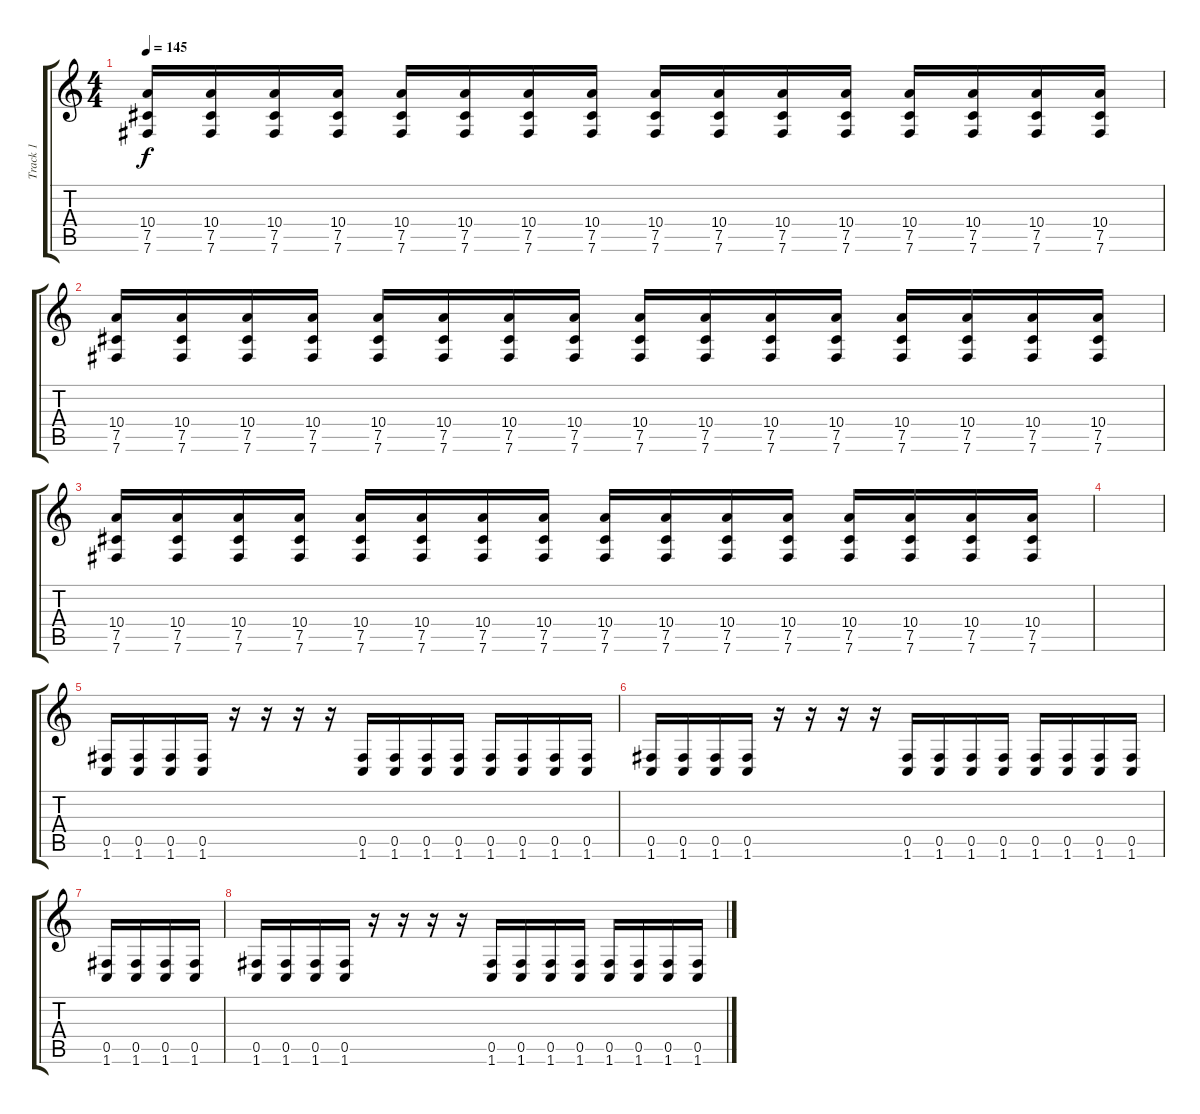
\track ("Track 1" "Track 1") {instrument distortionguitar}
\staff {score tabs}
\tuning (Db4 Ab3 E3 B2 Gb2 B1) {hide}
\ts (4 4)
\tempo 145
\clef g2
\ks c
(10.4 7.5 7.6).16{dy f} (10.4 7.5 7.6).16 (10.4 7.5 7.6).16 (10.4 7.5 7.6).16 (10.4 7.5 7.6).16 (10.4 7.5 7.6).16 (10.4 7.5 7.6).16 (10.4 7.5 7.6).16 (10.4 7.5 7.6).16 (10.4 7.5 7.6).16 (10.4 7.5 7.6).16 (10.4 7.5 7.6).16 (10.4 7.5 7.6).16 (10.4 7.5 7.6).16 (10.4 7.5 7.6).16 (10.4 7.5 7.6).16 |
(10.4 7.5 7.6).16 (10.4 7.5 7.6).16 (10.4 7.5 7.6).16 (10.4 7.5 7.6).16 (10.4 7.5 7.6).16 (10.4 7.5 7.6).16 (10.4 7.5 7.6).16 (10.4 7.5 7.6).16 (10.4 7.5 7.6).16 (10.4 7.5 7.6).16 (10.4 7.5 7.6).16 (10.4 7.5 7.6).16 (10.4 7.5 7.6).16 (10.4 7.5 7.6).16 (10.4 7.5 7.6).16 (10.4 7.5 7.6).16 |
(10.4 7.5 7.6).16 (10.4 7.5 7.6).16 (10.4 7.5 7.6).16 (10.4 7.5 7.6).16 (10.4 7.5 7.6).16 (10.4 7.5 7.6).16 (10.4 7.5 7.6).16 (10.4 7.5 7.6).16 (10.4 7.5 7.6).16 (10.4 7.5 7.6).16 (10.4 7.5 7.6).16 (10.4 7.5 7.6).16 (10.4 7.5 7.6).16 (10.4 7.5 7.6).16 (10.4 7.5 7.6).16 (10.4 7.5 7.6).16 |
|
(0.5 1.6).16 (0.5 1.6).16 (0.5 1.6).16 (0.5 1.6).16 r.16 r.16 r.16 r.16 (0.5 1.6).16 (0.5 1.6).16 (0.5 1.6).16 (0.5 1.6).16 (0.5 1.6).16 (0.5 1.6).16 (0.5 1.6).16 (0.5 1.6).16 |
(0.5 1.6).16 (0.5 1.6).16 (0.5 1.6).16 (0.5 1.6).16 r.16 r.16 r.16 r.16 (0.5 1.6).16 (0.5 1.6).16 (0.5 1.6).16 (0.5 1.6).16 (0.5 1.6).16 (0.5 1.6).16 (0.5 1.6).16 (0.5 1.6).16 |
(0.5 1.6).16 (0.5 1.6).16 (0.5 1.6).16 (0.5 1.6).16 |
(0.5 1.6).16 (0.5 1.6).16 (0.5 1.6).16 (0.5 1.6).16 r.16 r.16 r.16 r.16 (0.5 1.6).16 (0.5 1.6).16 (0.5 1.6).16 (0.5 1.6).16 (0.5 1.6).16 (0.5 1.6).16 (0.5 1.6).16 (0.5 1.6).16
